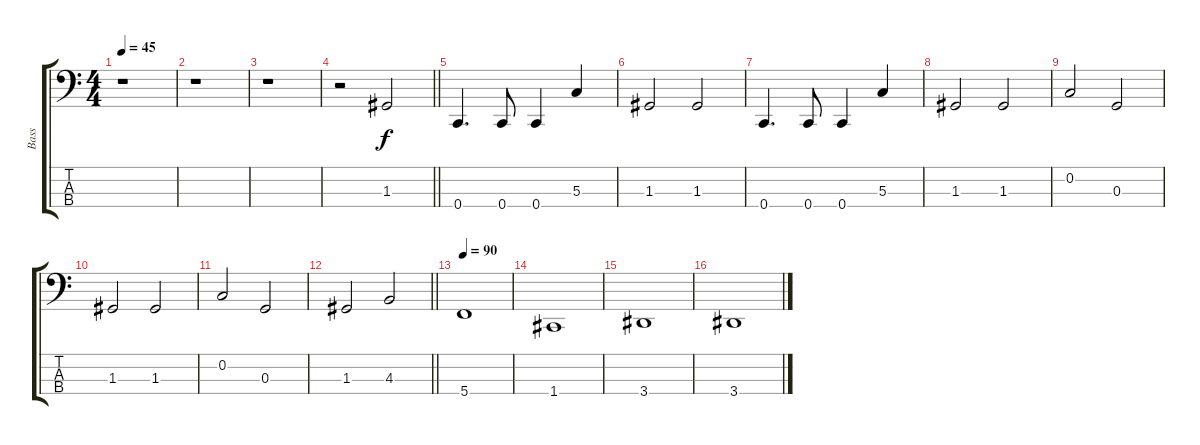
\track ("Bass" "Bass") {instrument electricbassfinger}
\staff {score tabs}
\tuning (F2 C2 G1 C1) {hide}
\ts (4 4)
\tempo 45
\clef f4
\ks c
r.1{dy f} |
r.1 |
r.1 |
\barLineRight lightlight
r.2 1.3.2 |
0.4.4{d} 0.4.8 0.4.4 5.3.4 |
1.3.2 1.3.2 |
0.4.4{d} 0.4.8 0.4.4 5.3.4 |
1.3.2 1.3.2 |
0.2.2 0.3.2 |
1.3.2 1.3.2 |
0.2.2 0.3.2 |
\barLineRight lightlight
1.3.2 4.3.2 |
\tempo 90
5.4.1 |
1.4.1 |
3.4.1 |
3.4.1
